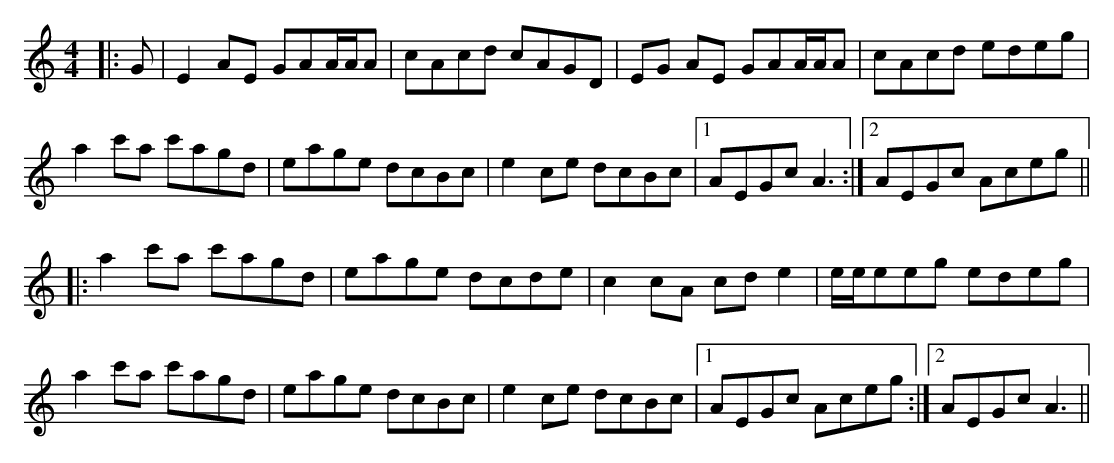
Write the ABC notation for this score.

X:1
M:4/4
K:Amin
|:G|E2AE GAA/A/A|cAcd cAGD|EG AE GAA/A/A|cAcd edeg|
a2c'a c'agd|eage dcBc|e2ce dcBc|1 AEGc A3:|2 AEGc Aceg||
|:a2c'a c'agd|eage dcde|c2cA cde2|e/e/eeg edeg|
a2c'a c'agd|eage dcBc|e2ce dcBc|1 AEGc Aceg:|2 AEGc A3||
